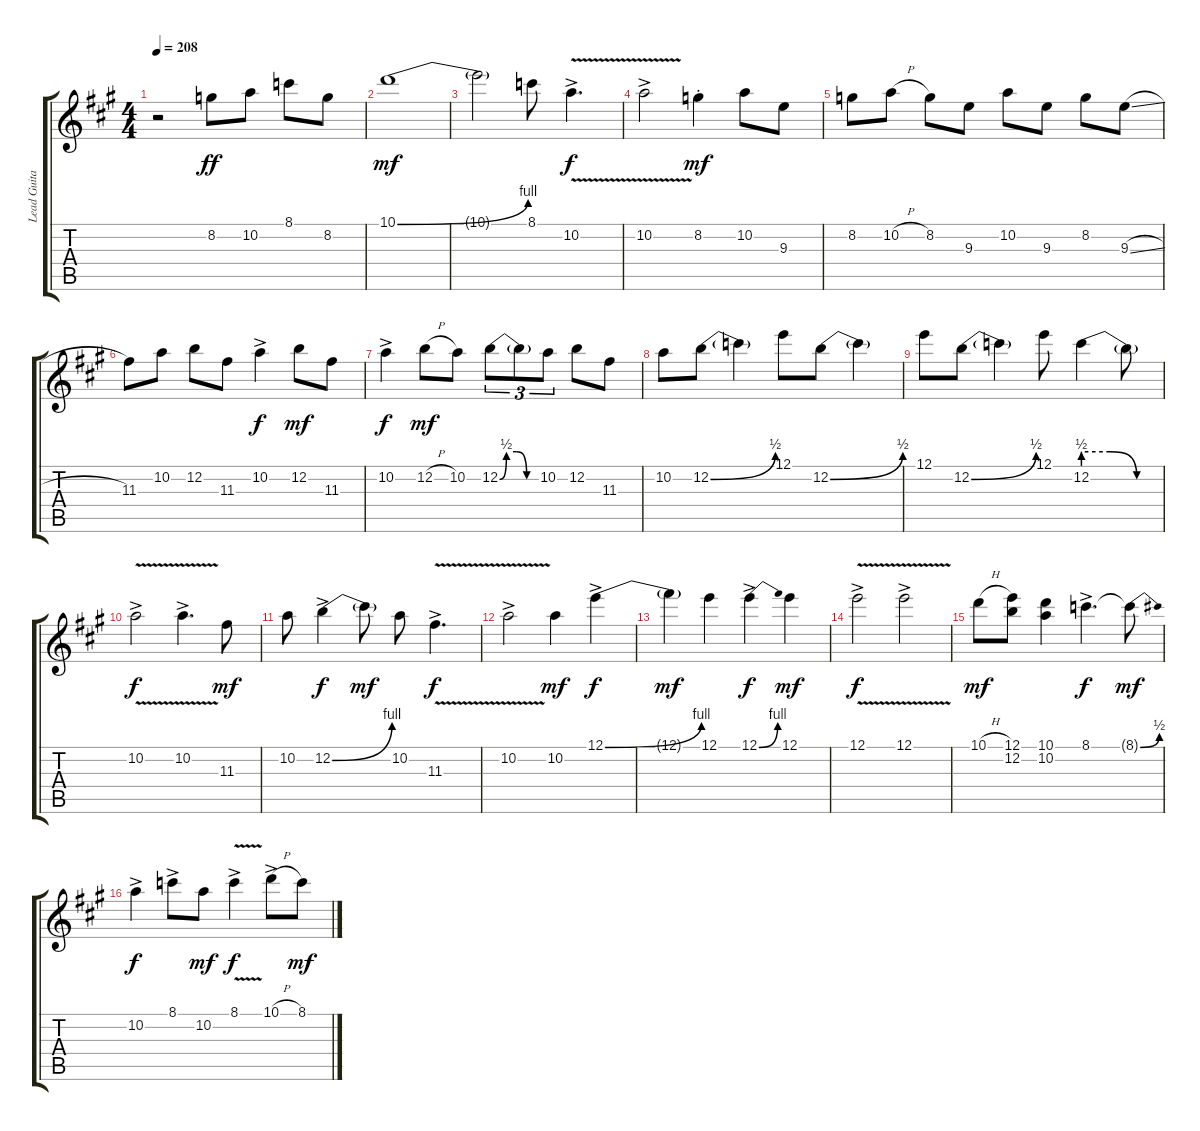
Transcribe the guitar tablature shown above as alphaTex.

\track ("Lead Guitar 2 (Dickey)" "Lead Guita") {instrument overdrivenguitar}
\staff {score tabs}
\tuning (E4 B3 G3 D3 A2 E2) {hide}
\ts (4 4)
\tempo 208
\clef g2
\ks a
r.2{dy ff} 8.2.8 10.2.8 8.1.8 8.2.8 |
10.1{be (bend 0 0 60 4)}.1{dy mf} |
10.1{t}.2 8.1.8 10.2{v ac}.4{d dy f} |
10.2{v ac}.2 8.2{st}.4{dy mf} 10.2.8 9.3.8 |
8.2.8 10.2{h}.8 8.2.8 9.3.8 10.2.8 9.3.8 8.2.8 9.3{sl}.8 |
11.3.8 10.2.8 12.2.8 11.3.8 10.2{ac}.4{dy f} 12.2.8{dy mf} 11.3.8 |
10.2{ac}.4{dy f} 12.2{h}.8{dy mf} 10.2.8 12.2{be (custom 0 0 10 2 25 2 40 0 60 0)}.8{tu (3 2)} 12.2{t}.8{tu (3 2)} 10.2.8{tu (3 2)} 12.2.8 11.3.8 |
10.2.8 12.2{be (bend 0 0 60 2)}.8 12.2{t}.4 12.1.8 12.2{be (bend 0 0 60 2)}.8 12.2{t}.4 |
12.1.8 12.2{be (bend 0 0 60 2)}.8 12.2{t}.4 12.1.8 12.2{be (custom 0 2 20 2 40 0 60 0)}.4 12.2{t}.8 |
10.2{v ac}.2{dy f} 10.2{v ac}.4{d} 11.3.8{dy mf} |
10.2.8 12.2{be (bend 0 0 60 4) ac}.4{dy f} 12.2{t}.8{dy mf} 10.2.8 11.3{v ac}.4{d dy f} |
10.2{v ac}.2 10.2.4{dy mf} 12.1{be (bend 0 0 60 4) ac}.4{dy f} |
12.1{t}.4{dy mf} 12.1.4 12.1{be (bend 0 0 60 4) ac}.4{dy f} 12.1.4{dy mf} |
12.1{v ac}.2{dy f} 12.1{v ac}.2 |
10.1{h}.8{dy mf} (12.1 12.2).8 (10.1 10.2).4 8.1{ac}.4{d dy f} 8.1{be (bend 0 0 60 2) t}.8{dy mf} |
10.2{ac}.4{dy f} 8.1{ac}.8 10.2.8{dy mf} 8.1{v ac}.4{dy f} 10.1{h ac}.8 8.1.8{dy mf}
